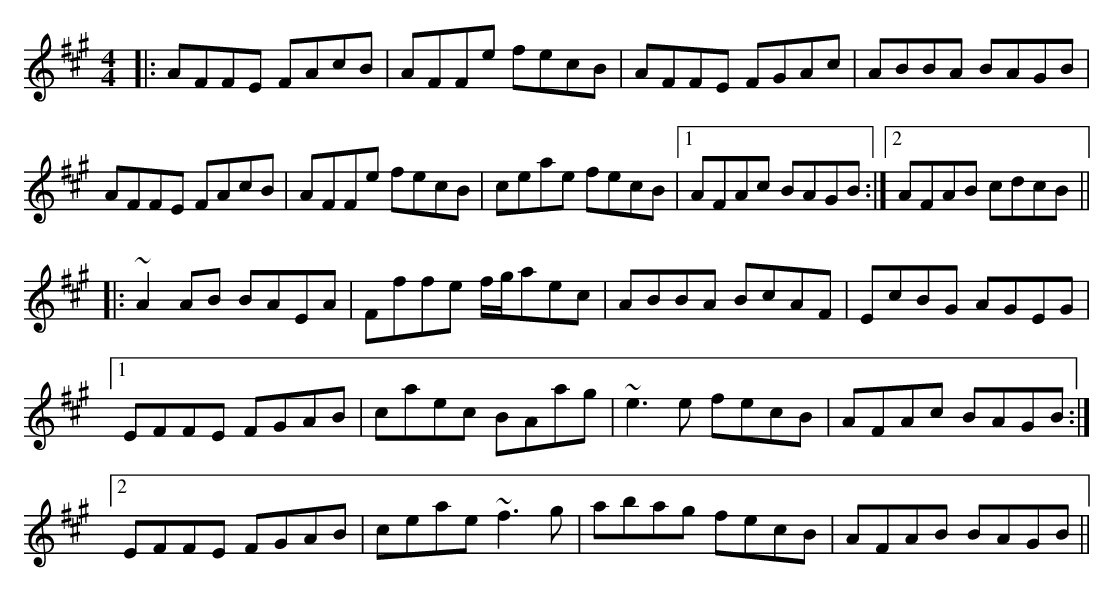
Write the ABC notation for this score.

X:1
M:4/4
K:A
|:AFFE FAcB|AFFe fecB|AFFE FGAc|ABBA BAGB|
AFFE FAcB|AFFe fecB|ceae fecB|1 AFAc BAGB:|2 AFAB cdcB||
|:~A2AB BAEA|Fffe f/g/aec|ABBA BcAF|EcBG AGEG|
[1 EFFE FGAB|caec BAag|~e3e fecB|AFAc BAGB:|
[2 EFFE FGAB|ceae ~f3g|abag fecB|AFAB BAGB||
